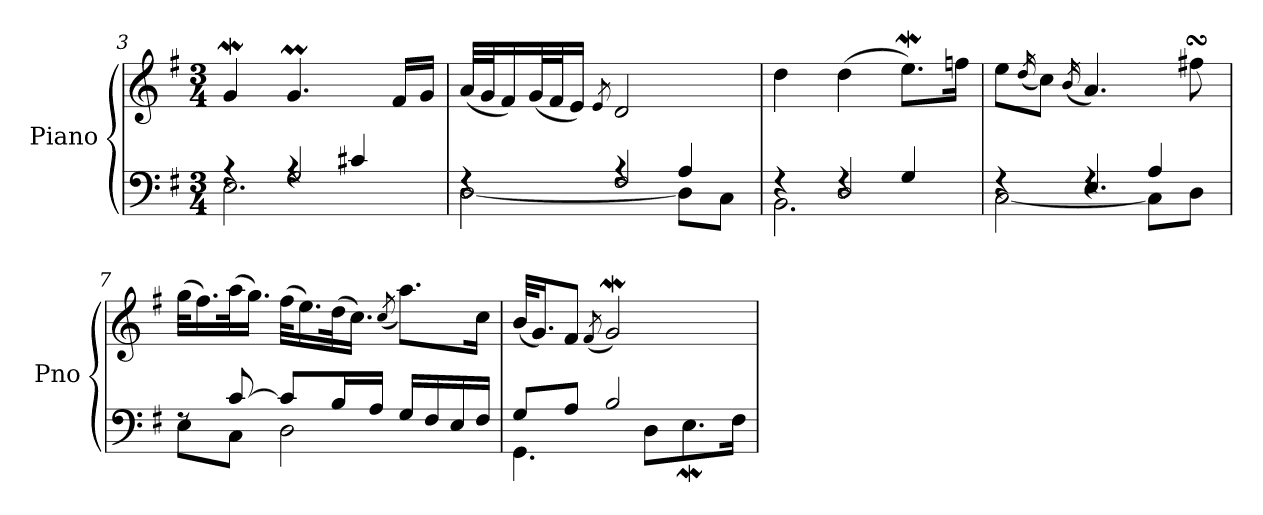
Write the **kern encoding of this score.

**kern	**kern
*part1	*part1
*staff2	*staff1
*I"Piano	*
*I'Pno	*
*clefF4	*clefG2
*k[f#]	*k[f#]
*M3/4	*M3/4
=3	=3
*^	*
*	*^	*
4rA	2.E\	4ryy	4gw/
4rA	.	2G/	4.gM/
4c#X/	.	.	.
.	.	.	16f#/LL
.	.	.	16g/JJ
=4	=4	=4	=4
4rF	[2D\	4ryy	(<32a/LLL
.	.	.	32g/J
.	.	.	16f#/)
.	.	.	(<32g/L
.	.	.	32f#/J
.	.	.	16e/JJ)
.	.	.	8qe/
4rA	.	2F#/	2d/
4A/	8D\L]	.	.
.	8C\J	.	.
!!LO:LB:g=z
=5	=5	=5	=5
4rF	2.BB\	4ryy	4dd\
4rF	.	2D/	(>4dd\
4G/	.	.	8.eeW\L)
.	.	.	16ffn\Jk
=6	=6	=6	=6
4rF	[2C\	4ryy	8ee\L
.	.	.	(<16qdd/
.	.	.	8cc\J)
.	.	.	(<16qb/
4rF	.	4.E/	4.a/)
4A/	8C\L]	.	.
.	8D\J	8ryy	8ff#XsSsS\
*	*v	*v	*
=7	=7	=7
8rF	8E\L	(>32gg\KLL
.	.	16.ff#\)
[8c/	8C\J	(>32aa\K
.	.	16.gg\JJ)
8c/L]	2D\	(>32ff#\KLL
.	.	16.ee\)
16B/L	.	(>32dd\K
.	.	16.cc\JJ)
16A/JJ	.	.
.	.	(>8qcc/
16G/LL	.	8.aa\L)
16F#/	.	.
16E/	.	.
16F#/JJ	.	16cc\Jk
=8	=8	=8
8G/L	4.GG\	(<32b/KLL
.	.	16.g/J)
8A/J	.	8f#/J
.	.	(<8qf#/
2B/	.	2gw/)
.	8D\L	.
.	8.EW\	.
.	16F#\Jk	.
*v	*v	*
=	=
*-	*-
